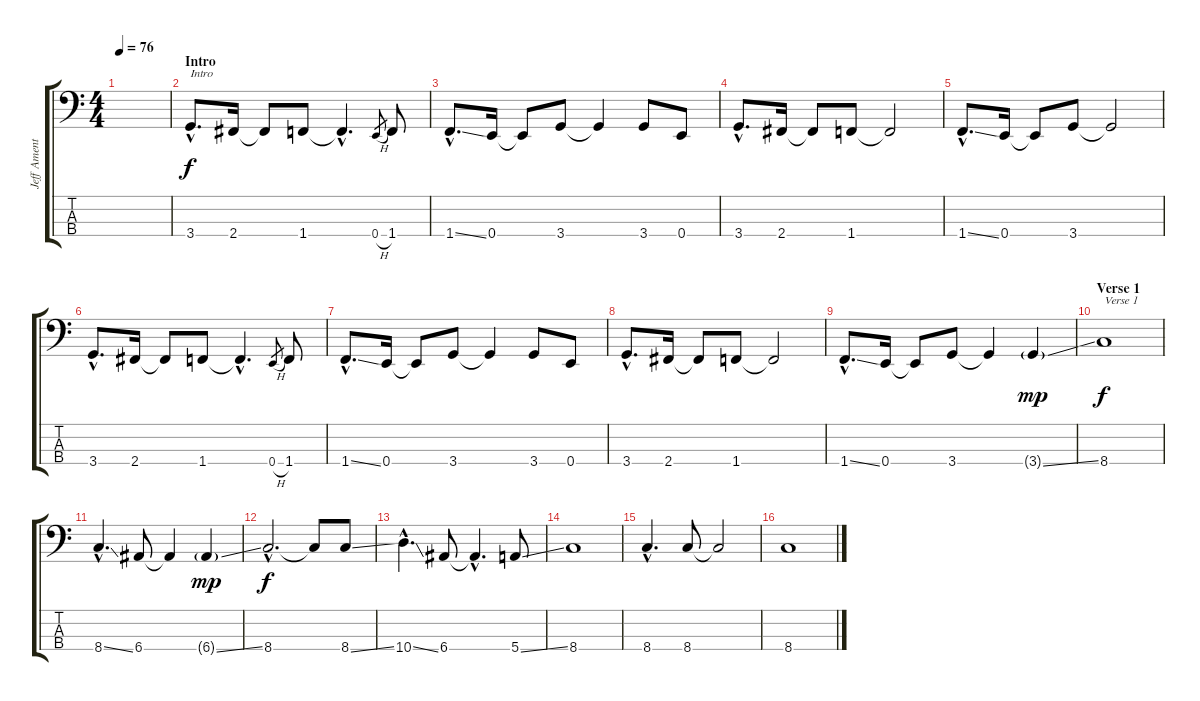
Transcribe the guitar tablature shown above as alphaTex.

\track ("Jeff Ament" "Jeff Ament") {instrument electricbassfinger}
\staff {score tabs}
\tuning (G2 D2 A1 E1) {hide}
\ts (4 4)
\tempo 76
\clef f4
\ks c
|
\section ("" "Intro")
3.4{hac}.8{d txt "Intro"} 2.4.16 2.4{t}.8 1.4.8 1.4{hac t}.4{d} 0.4{h}.8{gr} 1.4.8 |
1.4{ss hac}.8{d} 0.4.16 0.4{t}.8 3.4.8 3.4{t}.4 3.4.8 0.4.8 |
3.4{hac}.8{d} 2.4.16 2.4{t}.8 1.4.8 1.4{t}.2 |
1.4{ss hac}.8{d} 0.4.16 0.4{t}.8 3.4.8 3.4{t}.2 |
3.4{hac}.8{d} 2.4.16 2.4{t}.8 1.4.8 1.4{hac t}.4{d} 0.4{h}.8{gr} 1.4.8 |
1.4{ss hac}.8{d} 0.4.16 0.4{t}.8 3.4.8 3.4{t}.4 3.4.8 0.4.8 |
3.4{hac}.8{d} 2.4.16 2.4{t}.8 1.4.8 1.4{t}.2 |
1.4{ss hac}.8{d} 0.4.16 0.4{t}.8 3.4.8 3.4{t}.4 3.4{ss g}.4{dy mp} |
\section ("" "Verse 1")
8.4.1{txt "Verse 1" dy f} |
8.4{ss hac}.4{d} 6.4.8 6.4{t}.4 6.4{ss g}.4{dy mp} |
8.4{hac}.2{d dy f} 8.4{t}.8 8.4{ss}.8 |
10.4{ss hac}.4{d} 6.4.8 6.4{hac t}.4{d} 5.4{ss}.8 |
8.4.1 |
8.4{hac}.4{d} 8.4.8 8.4{t}.2 |
8.4.1
